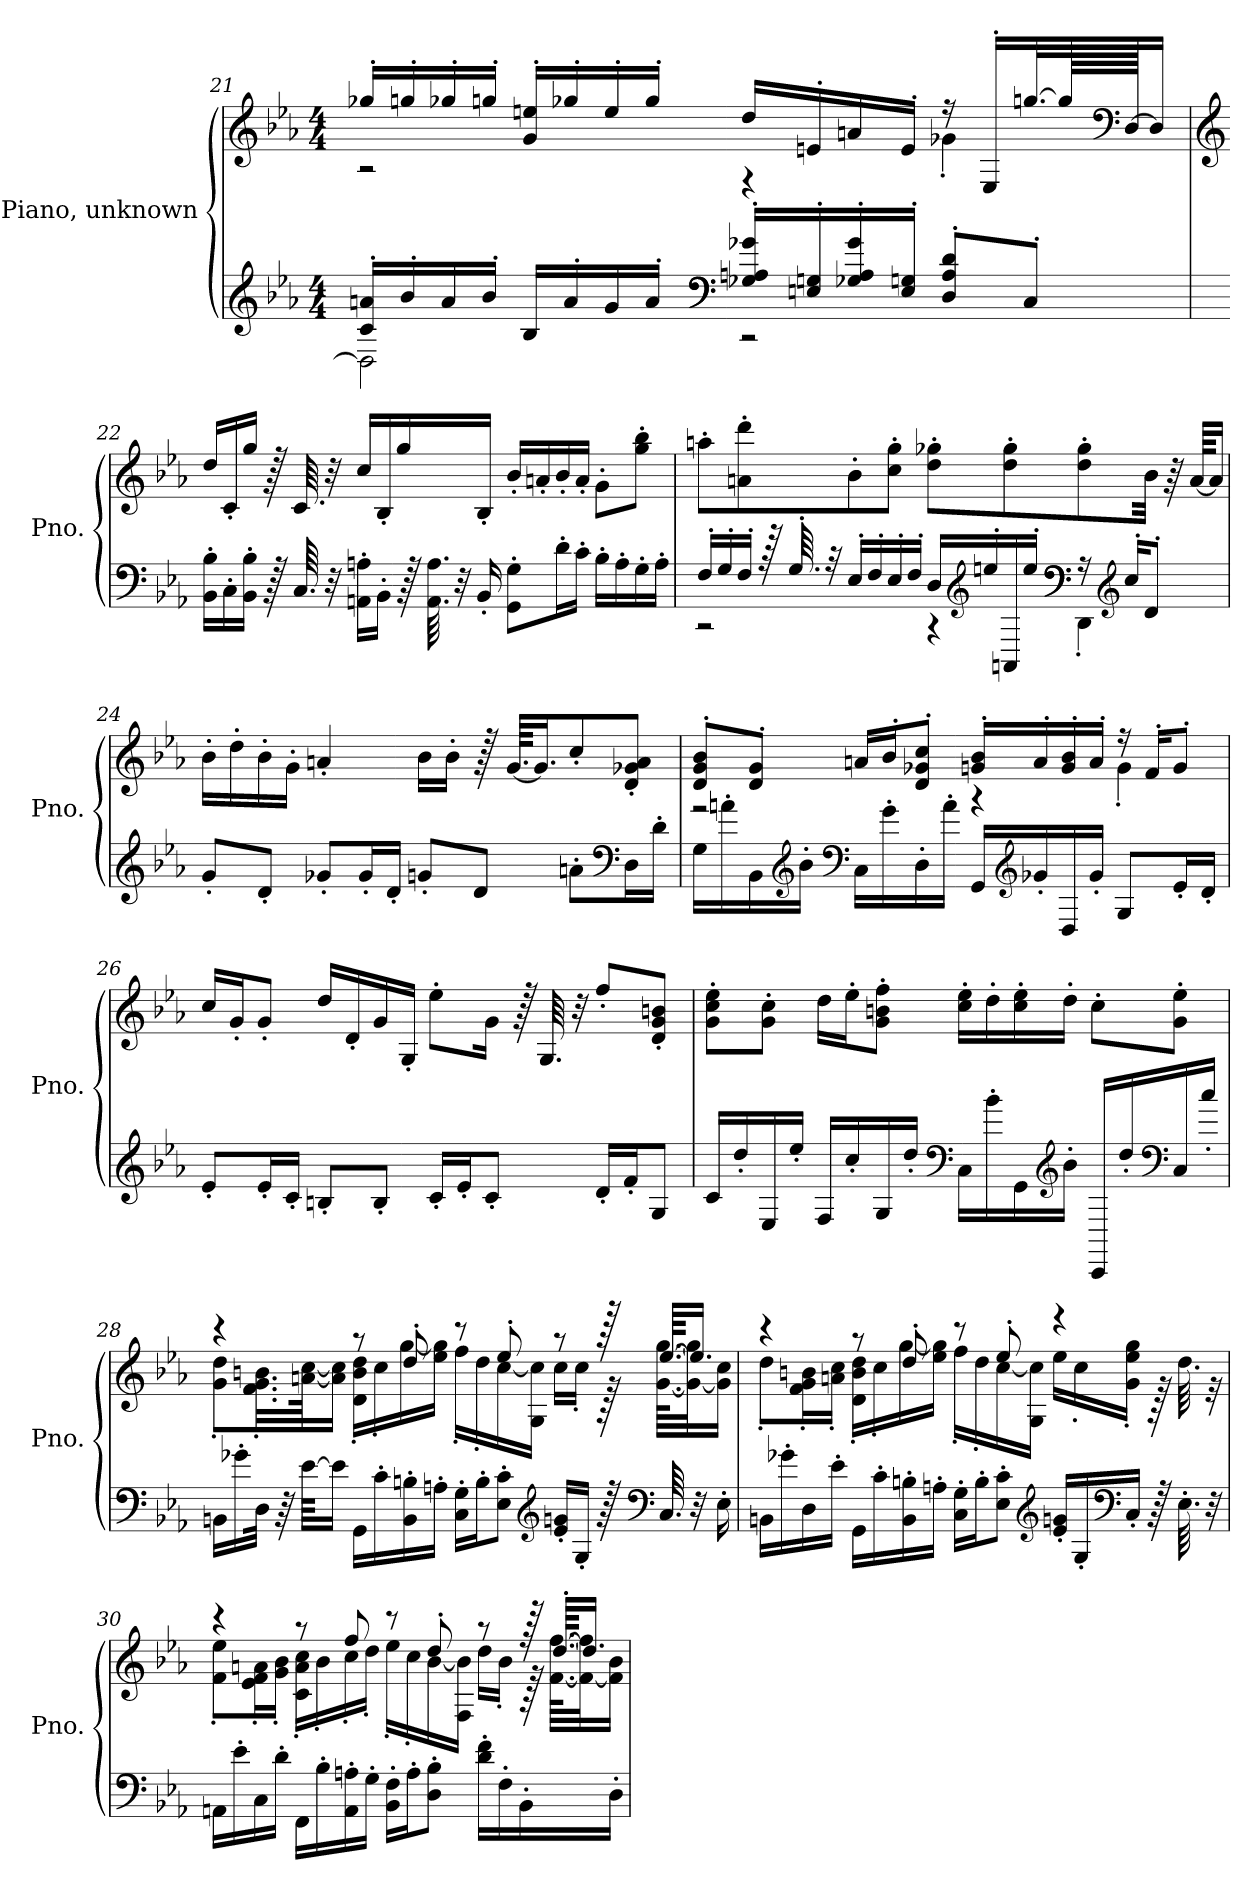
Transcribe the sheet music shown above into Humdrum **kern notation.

**kern	**kern
*part1	*part1
*staff2	*staff1
*I"Piano, unknown	*
*I'Pno.	*
!!LO:LB:g=z
*clefG2	*clefG2
*k[b-e-a-]	*k[b-e-a-]
*M4/4	*M4/4
=21	=21
*^	*^
16c/' 16an/'LL	2D\]	16gg-X'/LL	2r
16b-'/	.	16ggn'/	.
16a/	.	16gg-X'/	.
16b-'/JJ	.	16ggn'/JJ	.
16B-/LL	.	16g/' 16een/'LL	.
16a'/	.	16gg-X'/	.
16g/	.	16ee'/	.
16a'/JJ	.	16gg-'/JJ	.
*clefF4	*	*	*
16G-X/' 16An/' 16g-X/'LL	2r	16dd/LL	4r
16En/' 16Gn/'	.	16en'/	.
16G-X/' 16A/' 16g-/'	.	16an/	.
16E/' 16Gn/'JJ	.	16e'/JJ	.
8D/' 8A/' 8d/'L	.	16r	4g-X'\
.	.	16E-'/LL	.
8C'/J	.	[32.ggn/L	.
.	.	128gg/LL]	.
*	*	*clefF4	*
.	.	[128D/JJJ	.
.	.	16D/JJ]	.
*v	*v	*	*
*	*v	*v
!!LO:LB:g=z
=22	=22
*	*clefG2
16BB-\' 16B-\'LL	16dd/LL
16C'\	16c'/
16BB-\' 16B-\'JJ	16gg/JJ
128r	128r
64.C/	64.c/
32r	32r
16AAn\' 16An\'LL	16cc/LL
16BB-'\JJ	16B-'/
128r	16gg/
64.AA\ 64.A\	.
32r	.
16BB-'/	16B-'/JJ
8GG\' 8G\'L	16b-'/LL
.	16an'/
16d'\L	16b-'/
16c'\JJ	16a'/JJ
16B-'\LL	8g'\L
16A'\	.
16G'\	8gg\' 8bb-\'J
16A'\JJ	.
!!LO:LB:g=z
=23	=23
*^	*
16F'/LL	2r	8aan'\L
16G'/	.	.
16F'/JJ	.	8an\' 8ddd\'
128r	.	.
64.G'/	.	.
32r	.	.
16E-'/LL	.	8b-'\
16F'/	.	.
16E-'/	.	8cc\' 8gg\'J
16F'/JJ	.	.
16D/LL	4r	8dd\' 8gg-X\'L
*clefG2	*	*
16een'/	.	.
16AAn/	.	8dd\' 8gg-\'
16ee'/JJ	.	.
*clefF4	*	*
16r	4DD'\	8dd\' 8gg-\'
*clefG2	*	*
16cc'/KL	.	.
8d'/J	.	32b-\Jkk
.	.	64r
.	.	[64a/KKLL
.	.	16a/JJ]
*v	*v	*
!!LO:LB:g=z
=24	=24
8g'/L	16b-'\LL
.	16dd'\
8d'/J	16b-'\
.	16g'\JJ
8g-X'/L	4an'/
16g-'/L	.
16d'/JJ	.
8gn'/L	16b-\LL
.	16b-'\JJ
8d/J	128r
.	[64.g/KKLL
.	16.g/J]
8an'\L	8cc'/
*clefF4	*
16D\L	8d/' 8g-X/' 8a/'J
16d'\JJ	.
=25	=25
*	*^
16G\LL	8d/' 8g/' 8b-/'L	2r
16an'\	.	.
16BB-\	8d/' 8g/'J	.
*clefG2	*	*
16b-'\JJ	.	.
*clefF4	*	*
16C\LL	16an/LL	.
16g'\	16b-'/J	.
16D'\	8d/' 8g-X/' 8cc/'J	.
16a'\JJ	.	.
16GG/LL	16gn/' 16b-/'LL	4r
*clefG2	*	*
16g-X'/	16a'/	.
16D/	16g/' 16b-/'	.
16g-'/JJ	16a'/JJ	.
8G/L	16r	4g'\
.	16f'/KL	.
16e-'/L	8g'/J	.
16d'/JJ	.	.
*	*v	*v
!!LO:PB:g=z
=26	=26
8e-'/L	16cc/LL
.	16g'/J
16e-'/L	8g'/J
16c'/JJ	.
8Bn'/L	16dd/LL
.	16d'/
8B'/J	16g/
.	16G'/JJ
16c'/LL	8ee-'\L
16e-'/J	.
8c'/J	16g\Jk
.	128r
.	64.G/
.	32r
16d'/LL	8ff'/L
16f'/J	.
8G/J	8d/' 8g/' 8bn/'J
=27	=27
16c/LL	8g\' 8cc\' 8ee-\'L
16dd'/	.
16E-/	8g\' 8cc\'J
16ee-'/JJ	.
16F/LL	16dd\LL
16cc'/	16ee-'\J
16G/	8g\' 8bn\' 8ff\'J
16dd'/JJ	.
*clefF4	*
16C\LL	16cc\' 16ee-\'LL
16b-'\	16dd'\
16GG\	16cc\' 16ee-\'
*clefG2	*
16b-'\JJ	16dd'\JJ
16CC/LL	8cc'\L
16dd'/	.
*clefF4	*
16C/	8g\' 8ee-\'J
16cc'/JJ	.
!!LO:LB:g=z
=28	=28
*	*^
16BBn\LL	4r	8g\' 8dd\'L
16g-X'\	.	.
32D\JJk	.	32.f\' 32.g\' 32.bn\'LL
64r	.	.
[64e-\KKLL	.	[64an\ [64cc\JK
16e-\JJ]	.	16a\] 16cc\]JJ
16GG\LL	8r	16d\' 16b\' 16dd\'LL
16c'\	.	16cc'\
16BB\' 16Bn\'	8dd'/	[16gg\
16An'\JJ	.	16ee-\ 16gg\]JJ
16C\' 16G\'LL	8r	16ff'\LL
16B'\J	.	16dd'\
8E-\' 8c\'J	8ee-'/	[16cc\
.	.	16G\ 16cc\]JJ
*clefG2	*	*
16e-/' 16gn/'LL	8r	16cc\LL
16G'/JJ	.	16cc'\JJ
128r	128r	128r
*clefF4	*	*
64.C/	[64.ee-/KKLL	[64.g\ [64.gg\KLLL
32r	16.ee-/JJ]	32g\_ 32gg\]J
16E-'\	.	16g\] 16cc\JJ
!!LO:LB:g=z	!!
=29	=29	=29
16BBn\LL	4r	8dd'\L
16g-X'\	.	.
16D\	.	16f\' 16g\' 16bn\'L
16e-'\JJ	.	16an\' 16cc\'JJ
16GG\LL	8r	16d\' 16b\' 16dd\'LL
16c'\	.	16cc'\
16BB\' 16Bn\'	8dd'/	[16gg\
16An'\JJ	.	16ee-\ 16gg\]JJ
16C\' 16G\'LL	8r	16ff'\LL
16B'\J	.	16dd'\
8E-\' 8c\'J	8ee-'/	[16cc\
.	.	16G\ 16cc\]JJ
*clefG2	*	*
16e-/' 16gn/'LL	4r	16ee-\LL
16G'/	.	16cc'\
*clefF4	*	*
16C'/JJ	.	16g\' 16ee-\' 16gg\'JJ
128r	.	128r
64.E-'\	.	64.dd\
32r	.	32r
!!LO:LB:g=z	!!
=30	=30	=30
16AAn\LL	4r	8f\' 8ee-\'L
16e-'\	.	.
16C\	.	16e-\' 16f\' 16an\'L
16d'\JJ	.	16g\' 16b-\'JJ
16FF\LL	8r	16c\' 16a\' 16cc\'LL
16B-'\	.	16b-'\
16AA\' 16An\'	8ff/	16cc'\
16G'\JJ	.	16dd'\JJ
16BB-\' 16F\'LL	8r	16ee-'\LL
16A'\J	.	16cc'\
8D\' 8B-\'J	8dd'/	[16b-\
.	.	16F\ 16b-\]JJ
16d\' 16f\'LL	8r	16dd\LL
16F'\	.	16b-'\JJ
16BB-'\	128r	128r
.	[64.dd'/KKLL	[64.f\ [64.ff\KLLL
.	16.dd/JJ]	32f\_ 32ff\]J
16D'\JJ	.	16f\] 16b-\JJ
*	*v	*v
=	=
*-	*-
